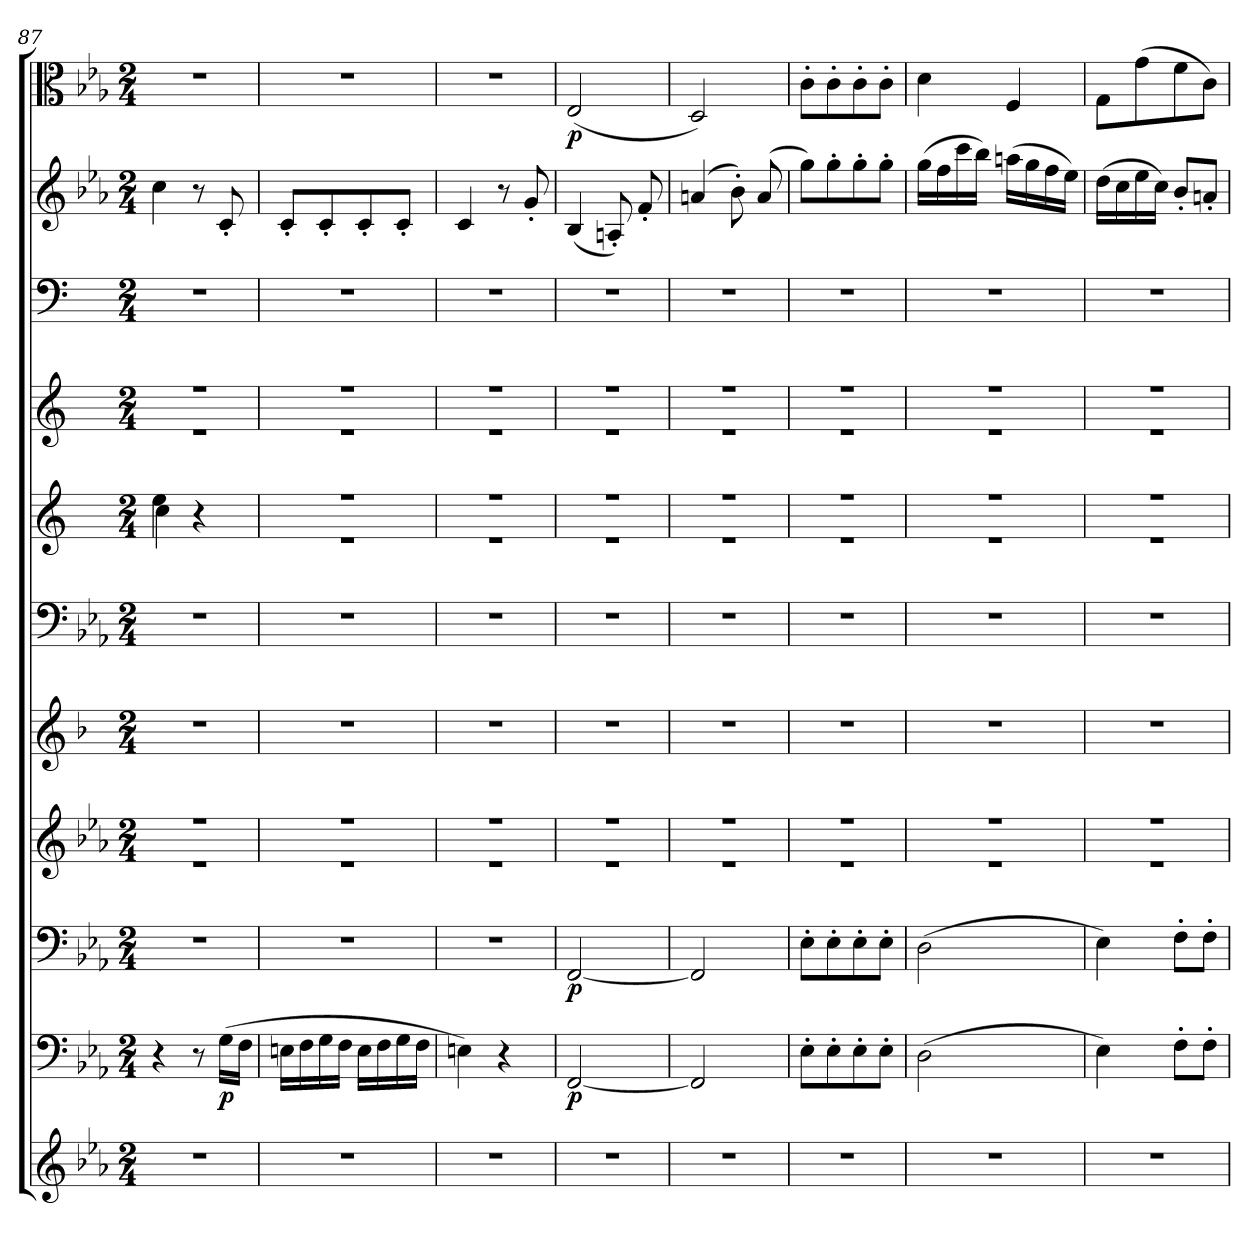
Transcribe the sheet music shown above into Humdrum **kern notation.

**kern	**kern	**dynam	**kern	**dynam	**kern	**kern	**kern	**kern	**kern	**kern	**kern	**kern	**dynam
*part11	*part10	*part10	*part9	*part9	*part8	*part7	*part6	*part5	*part4	*part3	*part2	*part1	*part1
*staff11	*staff10	*staff10	*staff9	*staff9	*staff8	*staff7	*staff6	*staff5	*staff4	*staff3	*staff2	*staff1	*staff1
*clefG2	*clefF4	*	*clefF4	*	*clefG2	*clefG2	*clefF4	*clefG2	*clefG2	*clefF4	*clefG2	*clefC3	*
*k[b-e-a-]	*k[b-e-a-]	*	*k[b-e-a-]	*	*k[b-e-a-]	*k[b-]	*k[b-e-a-]	*k[]	*k[]	*k[]	*k[b-e-a-]	*k[b-e-a-]	*
*E-:	*E-:	*	*E-:	*	*E-:	*	*E-:	*	*	*	*E-:	*E-:	*
*M2/4	*M2/4	*	*M2/4	*	*M2/4	*M2/4	*M2/4	*M2/4	*M2/4	*M2/4	*M2/4	*M2/4	*
=87	=87	=87	=87	=87	=87	=87	=87	=87	=87	=87	=87	=87	=87
*	*	*	*	*	*^	*	*	*^	*^	*	*	*	*
2r	4r	.	2r	.	2r	2r	2r	2r	4ee\	4cc\	2r	2r	2r	4cc\	2r	.
.	8r	.	.	.	.	.	.	.	4r	4ryy	.	.	.	8r	.	.
.	(16G\LL	p	.	.	.	.	.	.	.	.	.	.	.	8c'/	.	.
.	16F\JJ	.	.	.	.	.	.	.	.	.	.	.	.	.	.	.
=88	=88	=88	=88	=88	=88	=88	=88	=88	=88	=88	=88	=88	=88	=88	=88	=88
2r	16En\LL	.	2r	.	2r	2r	2r	2r	2r	2r	2r	2r	2r	8c'/L	2r	.
.	16F\	.	.	.	.	.	.	.	.	.	.	.	.	.	.	.
.	16G\	.	.	.	.	.	.	.	.	.	.	.	.	8c'/	.	.
.	16F\JJ	.	.	.	.	.	.	.	.	.	.	.	.	.	.	.
.	16E\LL	.	.	.	.	.	.	.	.	.	.	.	.	8c'/	.	.
.	16F\	.	.	.	.	.	.	.	.	.	.	.	.	.	.	.
.	16G\	.	.	.	.	.	.	.	.	.	.	.	.	8c'/J	.	.
.	16F\JJ	.	.	.	.	.	.	.	.	.	.	.	.	.	.	.
=89	=89	=89	=89	=89	=89	=89	=89	=89	=89	=89	=89	=89	=89	=89	=89	=89
2r	4En\)	.	2r	.	2r	2r	2r	2r	2r	2r	2r	2r	2r	4c/	2r	.
.	4r	.	.	.	.	.	.	.	.	.	.	.	.	8r	.	.
.	.	.	.	.	.	.	.	.	.	.	.	.	.	8g'/	.	.
=90	=90	=90	=90	=90	=90	=90	=90	=90	=90	=90	=90	=90	=90	=90	=90	=90
2r	[2FF/	p	[2FF/	p	2r	2r	2r	2r	2r	2r	2r	2r	2r	(4B-/	(2E-/	p
.	.	.	.	.	.	.	.	.	.	.	.	.	.	8An'/)	.	.
.	.	.	.	.	.	.	.	.	.	.	.	.	.	8f'/	.	.
=91	=91	=91	=91	=91	=91	=91	=91	=91	=91	=91	=91	=91	=91	=91	=91	=91
2r	2FF/]	.	2FF/]	.	2r	2r	2r	2r	2r	2r	2r	2r	2r	(4an/	2D/)	.
.	.	.	.	.	.	.	.	.	.	.	.	.	.	8b-'\)	.	.
.	.	.	.	.	.	.	.	.	.	.	.	.	.	(8a/	.	.
=92	=92	=92	=92	=92	=92	=92	=92	=92	=92	=92	=92	=92	=92	=92	=92	=92
2r	8E-'\L	.	8E-'\L	.	2r	2r	2r	2r	2r	2r	2r	2r	2r	8gg\L)	8c'\L	.
.	8E-'\	.	8E-'\	.	.	.	.	.	.	.	.	.	.	8gg'\	8c'\	.
.	8E-'\	.	8E-'\	.	.	.	.	.	.	.	.	.	.	8gg'\	8c'\	.
.	8E-'\J	.	8E-'\J	.	.	.	.	.	.	.	.	.	.	8gg'\J	8c'\J	.
=93	=93	=93	=93	=93	=93	=93	=93	=93	=93	=93	=93	=93	=93	=93	=93	=93
2r	(2D\	.	(2D\	.	2r	2r	2r	2r	2r	2r	2r	2r	2r	(16gg\LL	4d\	.
.	.	.	.	.	.	.	.	.	.	.	.	.	.	16ff\	.	.
.	.	.	.	.	.	.	.	.	.	.	.	.	.	16ccc\	.	.
.	.	.	.	.	.	.	.	.	.	.	.	.	.	16bb-\JJ)	.	.
.	.	.	.	.	.	.	.	.	.	.	.	.	.	(16aan\LL	4F/	.
.	.	.	.	.	.	.	.	.	.	.	.	.	.	16gg\	.	.
.	.	.	.	.	.	.	.	.	.	.	.	.	.	16ff\	.	.
.	.	.	.	.	.	.	.	.	.	.	.	.	.	16ee-\JJ)	.	.
=94	=94	=94	=94	=94	=94	=94	=94	=94	=94	=94	=94	=94	=94	=94	=94	=94
2r	4E-\)	.	4E-\)	.	2r	2r	2r	2r	2r	2r	2r	2r	2r	(16dd\LL	8G\L	.
.	.	.	.	.	.	.	.	.	.	.	.	.	.	16cc\	.	.
.	.	.	.	.	.	.	.	.	.	.	.	.	.	16ee-\	(8g\	.
.	.	.	.	.	.	.	.	.	.	.	.	.	.	16cc\JJ)	.	.
.	8F'\L	.	8F'\L	.	.	.	.	.	.	.	.	.	.	8b-'/L	8f\	.
.	8F'\J	.	8F'\J	.	.	.	.	.	.	.	.	.	.	8an'/J	8c\J)	.
*	*	*	*	*	*	*	*	*	*v	*v	*	*	*	*	*	*
*	*	*	*	*	*v	*v	*	*	*	*v	*v	*	*	*	*
=	=	=	=	=	=	=	=	=	=	=	=	=	=
*-	*-	*-	*-	*-	*-	*-	*-	*-	*-	*-	*-	*-	*-
